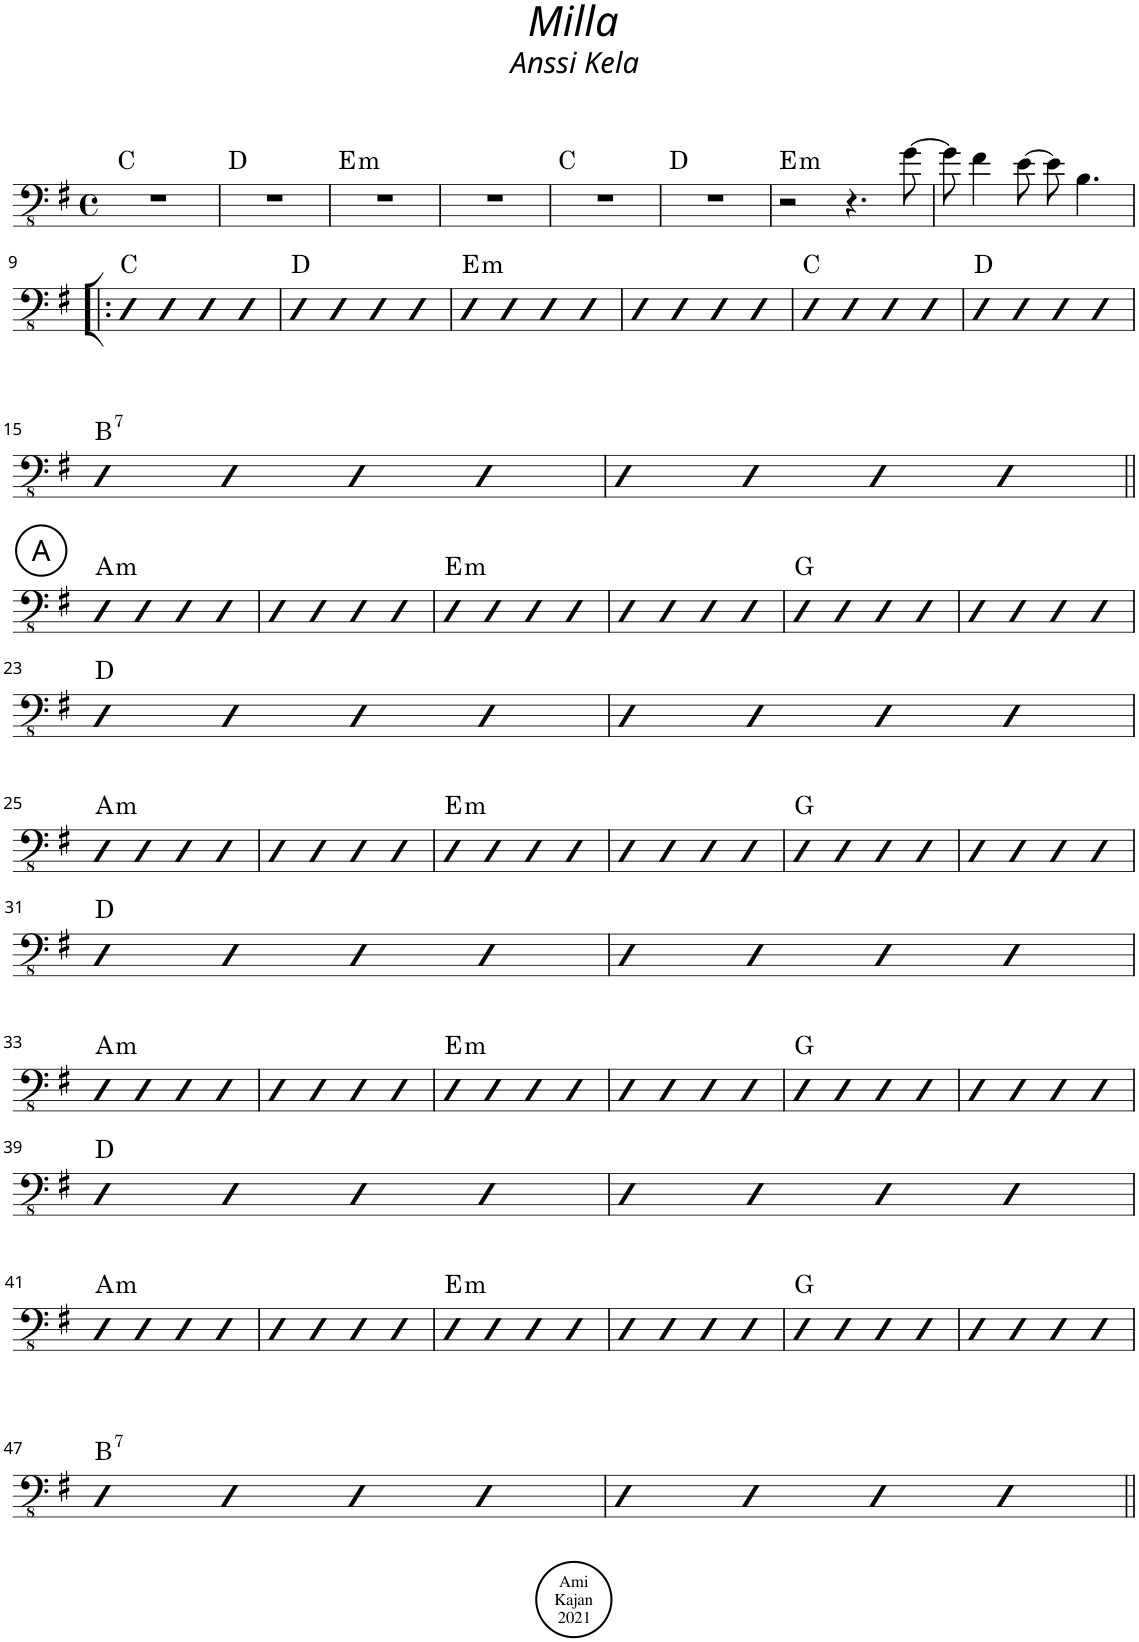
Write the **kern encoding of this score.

**kern	**harte
*part1	*part1
*staff1	*
*I"Acoustic Bass	*
*I'Bass	*
*clefFv4	*
*k[f#]	*
*M4/4	*
*met(c)	*
=1	=1
1r	C:maj
=2	=2
1r	D:maj
=3	=3
!	!LO:H:kt=m
1r	E:min
=4	=4
1r	.
=5	=5
1r	C:maj
=6	=6
1r	D:maj
=7	=7
!	!LO:H:kt=m
2r	E:min
4.r	.
[8G\	.
=8	=8
8G\]	.
4F#\	.
[8E\	.
8E\]	.
4.BB\	.
!!LO:LB:g=z
=9!|:	=9!|:
4DD	C:maj
4DD	.
4DD	.
4DD	.
=10	=10
4DD	D:maj
4DD	.
4DD	.
4DD	.
=11	=11
!	!LO:H:kt=m
4DD	E:min
4DD	.
4DD	.
4DD	.
=12	=12
4DD	.
4DD	.
4DD	.
4DD	.
=13	=13
4DD	C:maj
4DD	.
4DD	.
4DD	.
=14	=14
4DD	D:maj
4DD	.
4DD	.
4DD	.
!!LO:LB:g=z
=15	=15
!	!LO:H:kt=7
4DD	B:7
4DD	.
4DD	.
4DD	.
=16	=16
4DD	.
4DD	.
4DD	.
4DD	.
!!LO:LB:g=z
!!LO:REH:place=s1:a:cj:enc=circle:fs=14:t=A
=17||	=17||
!	!LO:H:kt=m
4DD	A:min
4DD	.
4DD	.
4DD	.
=18	=18
4DD	.
4DD	.
4DD	.
4DD	.
=19	=19
!	!LO:H:kt=m
4DD	E:min
4DD	.
4DD	.
4DD	.
=20	=20
4DD	.
4DD	.
4DD	.
4DD	.
=21	=21
4DD	G:maj
4DD	.
4DD	.
4DD	.
=22	=22
4DD	.
4DD	.
4DD	.
4DD	.
!!LO:LB:g=z
=23	=23
4DD	D:maj
4DD	.
4DD	.
4DD	.
=24	=24
4DD	.
4DD	.
4DD	.
4DD	.
!!LO:LB:g=z
=25	=25
!	!LO:H:kt=m
4DD	A:min
4DD	.
4DD	.
4DD	.
=26	=26
4DD	.
4DD	.
4DD	.
4DD	.
=27	=27
!	!LO:H:kt=m
4DD	E:min
4DD	.
4DD	.
4DD	.
=28	=28
4DD	.
4DD	.
4DD	.
4DD	.
=29	=29
4DD	G:maj
4DD	.
4DD	.
4DD	.
=30	=30
4DD	.
4DD	.
4DD	.
4DD	.
!!LO:LB:g=z
=31	=31
4DD	D:maj
4DD	.
4DD	.
4DD	.
=32	=32
4DD	.
4DD	.
4DD	.
4DD	.
!!LO:LB:g=z
=33	=33
!	!LO:H:kt=m
4DD	A:min
4DD	.
4DD	.
4DD	.
=34	=34
4DD	.
4DD	.
4DD	.
4DD	.
=35	=35
!	!LO:H:kt=m
4DD	E:min
4DD	.
4DD	.
4DD	.
=36	=36
4DD	.
4DD	.
4DD	.
4DD	.
=37	=37
4DD	G:maj
4DD	.
4DD	.
4DD	.
=38	=38
4DD	.
4DD	.
4DD	.
4DD	.
!!LO:LB:g=z
=39	=39
4DD	D:maj
4DD	.
4DD	.
4DD	.
=40	=40
4DD	.
4DD	.
4DD	.
4DD	.
!!LO:LB:g=z
=41	=41
!	!LO:H:kt=m
4DD	A:min
4DD	.
4DD	.
4DD	.
=42	=42
4DD	.
4DD	.
4DD	.
4DD	.
=43	=43
!	!LO:H:kt=m
4DD	E:min
4DD	.
4DD	.
4DD	.
=44	=44
4DD	.
4DD	.
4DD	.
4DD	.
=45	=45
4DD	G:maj
4DD	.
4DD	.
4DD	.
=46	=46
4DD	.
4DD	.
4DD	.
4DD	.
!!LO:LB:g=z
=47	=47
!	!LO:H:kt=7
4DD	B:7
4DD	.
4DD	.
4DD	.
=48	=48
4DD	.
4DD	.
4DD	.
4DD	.
=||	=||
*-	*-
